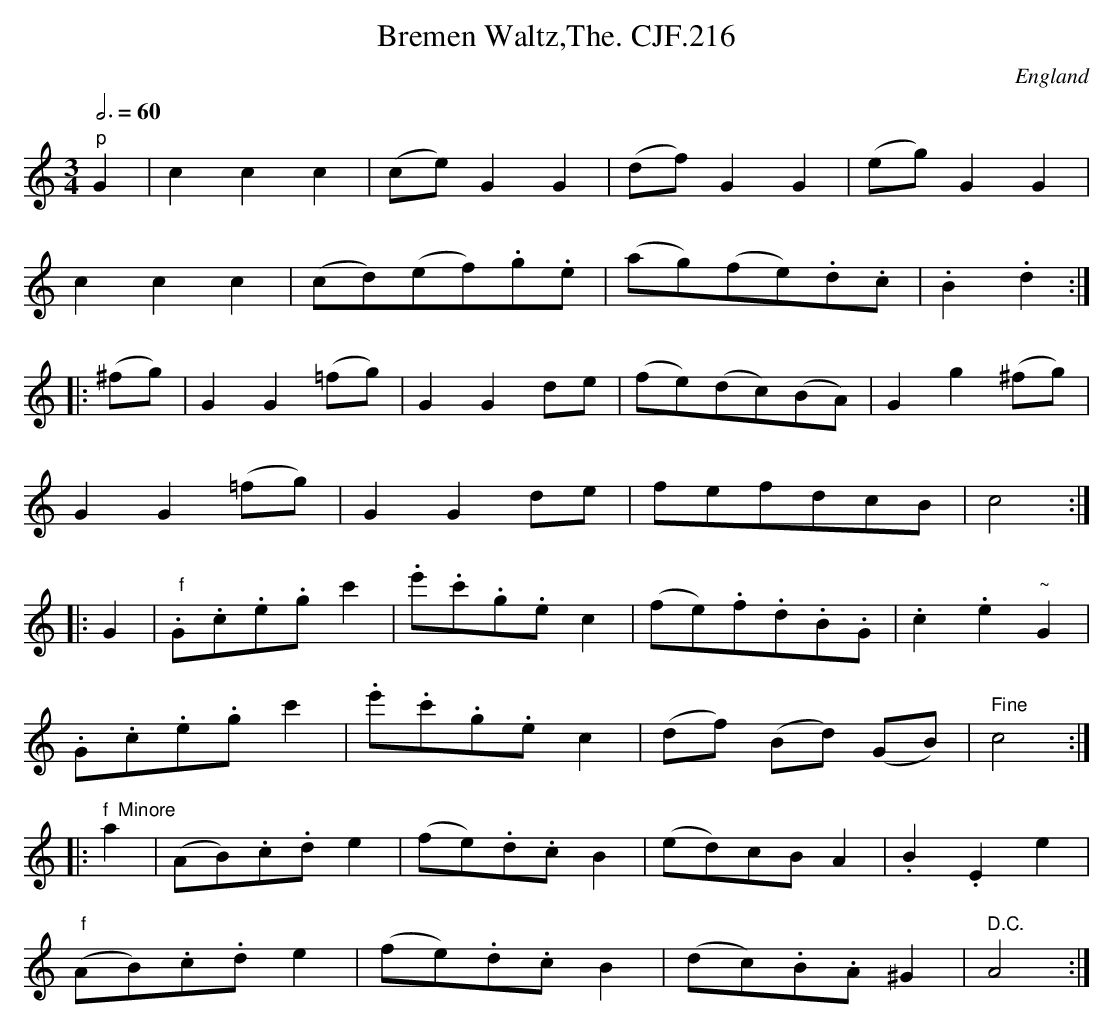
X:1
T:Bremen Waltz,The. CJF.216
O:England
M:3/4
L:1/8
Q:3/4=60
K:C major
"p"G2|\
c2c2c2|(ce)G2G2|(df)G2G2|(eg)G2G2|!
c2c2c2|(cd)(ef).g.e|(ag)(fe).d.c|.B2.d2:|!
|:(^fg)|G2G2(=fg)|G2G2de|(fe)(dc)(BA)|G2g2(^fg)|!
G2G2(=fg)|G2G2de|fefdcB|c4:|!
|:G2|" f".G.c.e.gc'2|.e'.c'.g.ec2|(fe).f.d.B.G|.c2.e2"~"G2|!
.G.c.e.gc'2|.e'.c'.g.ec2|(df) (Bd) (GB)|" Fine"c4:|!
|:" f  Minore"a2|(AB).c.de2|(fe).d.cB2|(ed)cBA2|.B2.E2e2|!
" f"(AB).c.de2|(fe).d.cB2|(dc).B.A^G2|" D.C."A4:|
